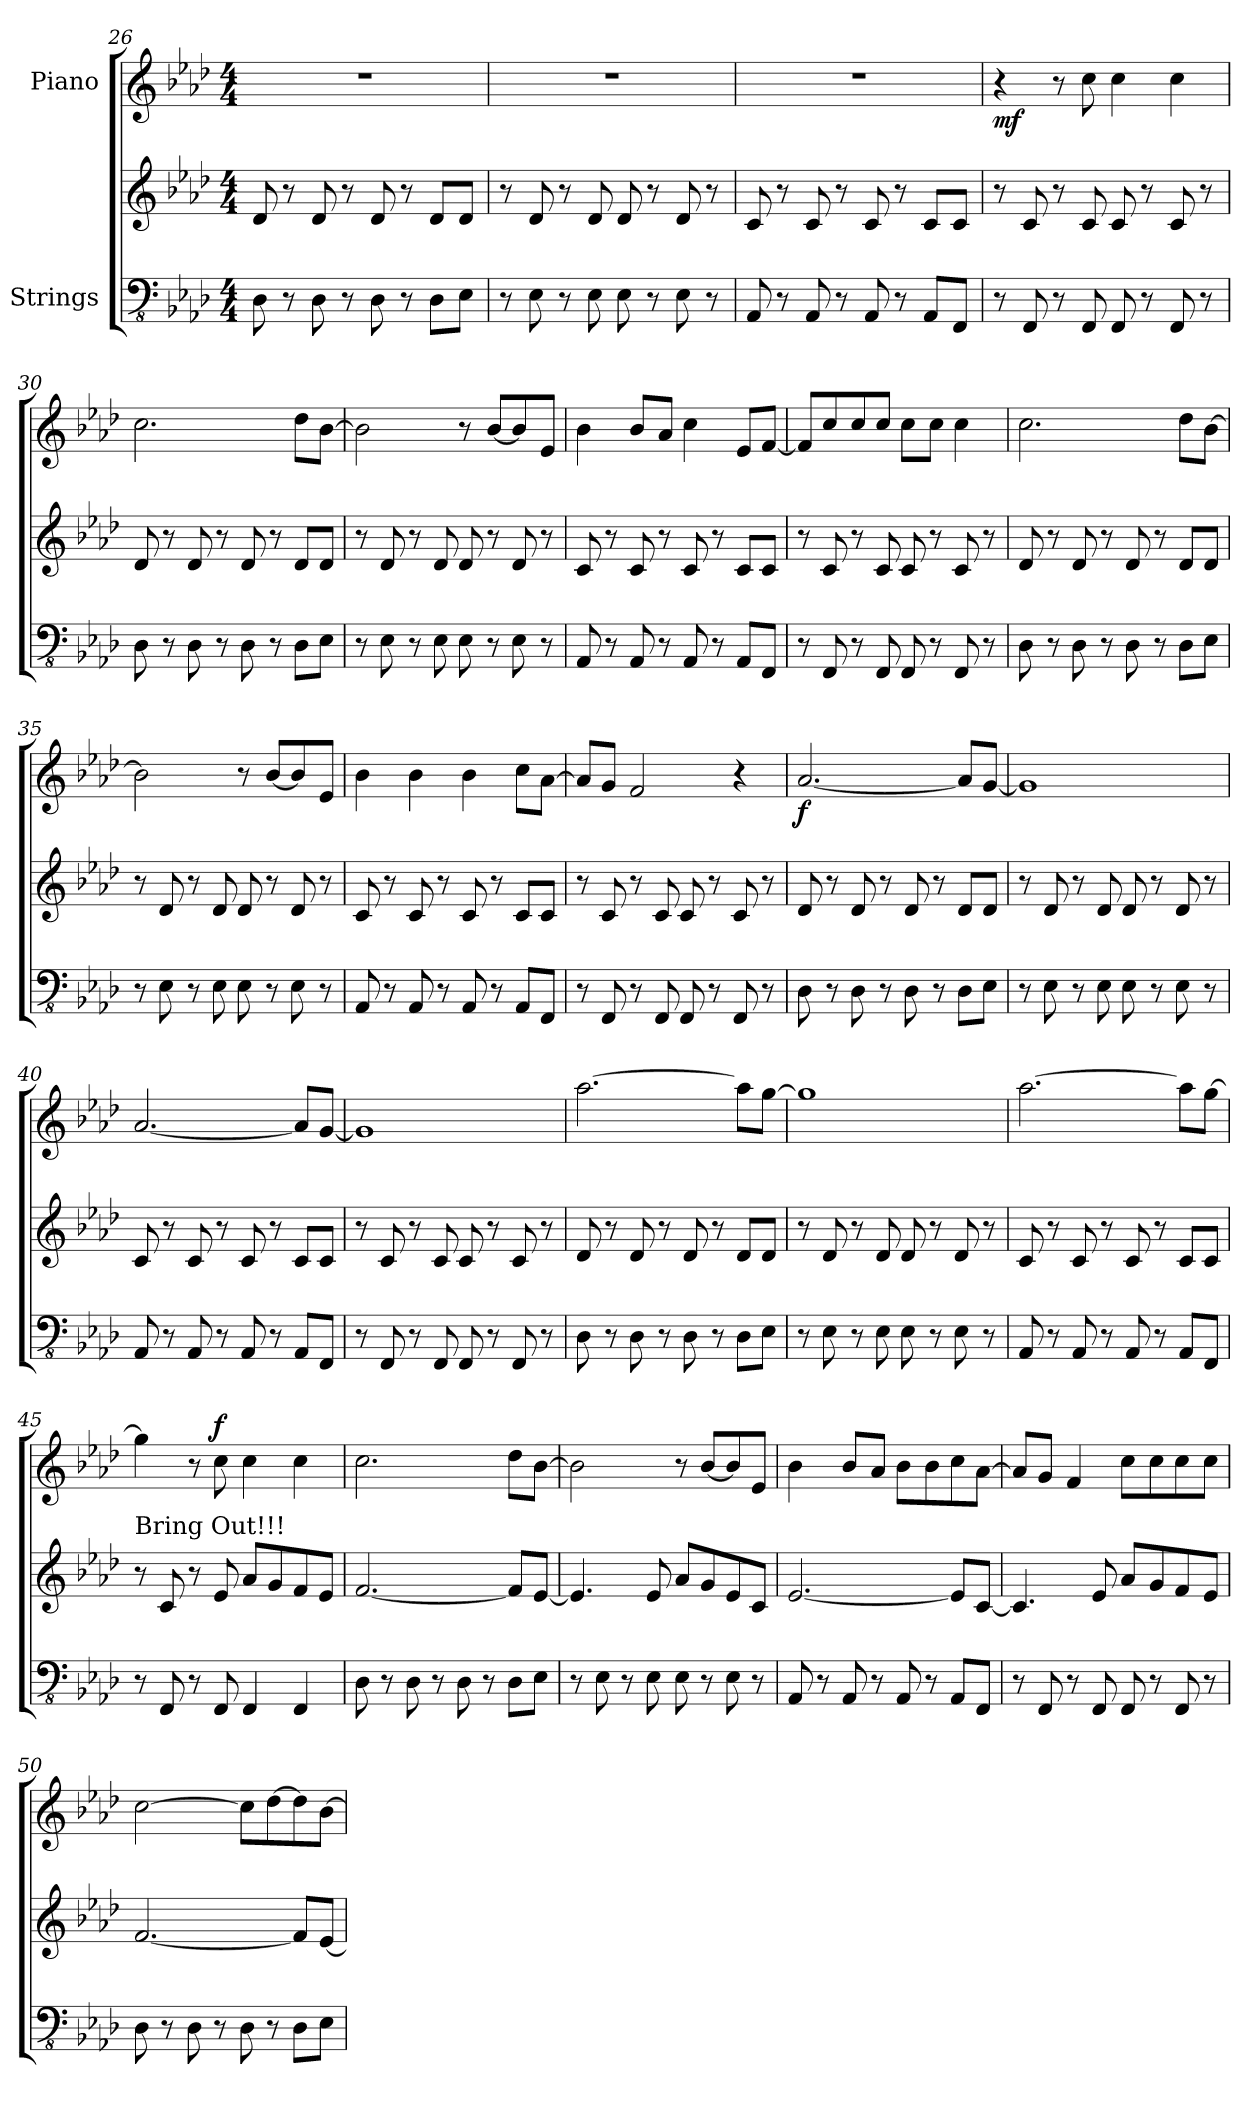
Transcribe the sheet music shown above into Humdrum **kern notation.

**kern	**kern	**dynam	**kern	**dynam
*part2	*part2	*part2	*part1	*part1
*staff3	*staff2	*staff2/3	*staff1	*staff1
*I"Strings	*	*	*I"Piano	*
*clefFv4	*clefG2	*	*clefG2	*
*k[b-e-a-d-]	*k[b-e-a-d-]	*	*k[b-e-a-d-]	*
*M4/4	*M4/4	*	*M4/4	*
=26	=26	=26	=26	=26
8DD-\	8d-/	.	1r	.
8r	8r	.	.	.
8DD-\	8d-/	.	.	.
8r	8r	.	.	.
8DD-\	8d-/	.	.	.
8r	8r	.	.	.
8DD-\L	8d-/L	.	.	.
8EE-\J	8d-/J	.	.	.
=27	=27	=27	=27	=27
8r	8r	.	1r	.
8EE-\	8d-/	.	.	.
8r	8r	.	.	.
8EE-\	8d-/	.	.	.
8EE-\	8d-/	.	.	.
8r	8r	.	.	.
8EE-\	8d-/	.	.	.
8r	8r	.	.	.
!!LO:LB:g=z
=28	=28	=28	=28	=28
8AAA-/	8c/	.	1r	.
8r	8r	.	.	.
8AAA-/	8c/	.	.	.
8r	8r	.	.	.
8AAA-/	8c/	.	.	.
8r	8r	.	.	.
8AAA-/L	8c/L	.	.	.
8FFF/J	8c/J	.	.	.
=29	=29	=29	=29	=29
!	!	!LO:DY:b=2	!	!
!	!	!LO:DY:n=1:b	!	!LO:DY:b
8r	8r	mp mp	4r	mf
8FFF/	8c/	.	.	.
8r	8r	.	8r	.
8FFF/	8c/	.	8cc\	.
8FFF/	8c/	.	4cc\	.
8r	8r	.	.	.
8FFF/	8c/	.	4cc\	.
8r	8r	.	.	.
=30	=30	=30	=30	=30
8DD-\	8d-/	.	2.cc\	.
8r	8r	.	.	.
8DD-\	8d-/	.	.	.
8r	8r	.	.	.
8DD-\	8d-/	.	.	.
8r	8r	.	.	.
8DD-\L	8d-/L	.	8dd-\L	.
8EE-\J	8d-/J	.	[8b-\J	.
=31	=31	=31	=31	=31
8r	8r	.	2b-\]	.
8EE-\	8d-/	.	.	.
8r	8r	.	.	.
8EE-\	8d-/	.	.	.
8EE-\	8d-/	.	8r	.
8r	8r	.	[8b-/L	.
8EE-\	8d-/	.	8b-/]	.
8r	8r	.	8e-/J	.
!!LO:LB:g=z
=32	=32	=32	=32	=32
8AAA-/	8c/	.	4b-\	.
8r	8r	.	.	.
8AAA-/	8c/	.	8b-/L	.
8r	8r	.	8a-/J	.
8AAA-/	8c/	.	4cc\	.
8r	8r	.	.	.
8AAA-/L	8c/L	.	8e-/L	.
8FFF/J	8c/J	.	[8f/J	.
=33	=33	=33	=33	=33
8r	8r	.	8f/L]	.
8FFF/	8c/	.	8cc/	.
8r	8r	.	8cc/	.
8FFF/	8c/	.	8cc/J	.
8FFF/	8c/	.	8cc\L	.
8r	8r	.	8cc\J	.
8FFF/	8c/	.	4cc\	.
8r	8r	.	.	.
=34	=34	=34	=34	=34
8DD-\	8d-/	.	2.cc\	.
8r	8r	.	.	.
8DD-\	8d-/	.	.	.
8r	8r	.	.	.
8DD-\	8d-/	.	.	.
8r	8r	.	.	.
8DD-\L	8d-/L	.	8dd-\L	.
8EE-\J	8d-/J	.	[8b-\J	.
=35	=35	=35	=35	=35
8r	8r	.	2b-\]	.
8EE-\	8d-/	.	.	.
8r	8r	.	.	.
8EE-\	8d-/	.	.	.
8EE-\	8d-/	.	8r	.
8r	8r	.	[8b-/L	.
8EE-\	8d-/	.	8b-/]	.
8r	8r	.	8e-/J	.
!!LO:LB:g=z
=36	=36	=36	=36	=36
8AAA-/	8c/	.	4b-\	.
8r	8r	.	.	.
8AAA-/	8c/	.	4b-\	.
8r	8r	.	.	.
8AAA-/	8c/	.	4b-\	.
8r	8r	.	.	.
8AAA-/L	8c/L	.	8cc\L	.
8FFF/J	8c/J	.	[8a-\J	.
=37	=37	=37	=37	=37
!	!	!LO:DY:b=2	!	!
!	!	!LO:DY:n=1:b	!	!
8r	8r	mf mf	8a-/L]	.
8FFF/	8c/	.	8g/J	.
8r	8r	.	2f/	.
8FFF/	8c/	.	.	.
8FFF/	8c/	.	.	.
8r	8r	.	.	.
8FFF/	8c/	.	4r	.
8r	8r	.	.	.
=38	=38	=38	=38	=38
!	!	!	!	!LO:DY:b
8DD-\	8d-/	.	[2.a-/	f
8r	8r	.	.	.
8DD-\	8d-/	.	.	.
8r	8r	.	.	.
8DD-\	8d-/	.	.	.
8r	8r	.	.	.
8DD-\L	8d-/L	.	8a-/L]	.
8EE-\J	8d-/J	.	[8g/J	.
=39	=39	=39	=39	=39
8r	8r	.	1g]	.
8EE-\	8d-/	.	.	.
8r	8r	.	.	.
8EE-\	8d-/	.	.	.
8EE-\	8d-/	.	.	.
8r	8r	.	.	.
8EE-\	8d-/	.	.	.
8r	8r	.	.	.
!!LO:PB:g=z
=40	=40	=40	=40	=40
8AAA-/	8c/	.	[2.a-/	.
8r	8r	.	.	.
8AAA-/	8c/	.	.	.
8r	8r	.	.	.
8AAA-/	8c/	.	.	.
8r	8r	.	.	.
8AAA-/L	8c/L	.	8a-/L]	.
8FFF/J	8c/J	.	[8g/J	.
=41	=41	=41	=41	=41
8r	8r	.	1g]	.
8FFF/	8c/	.	.	.
8r	8r	.	.	.
8FFF/	8c/	.	.	.
8FFF/	8c/	.	.	.
8r	8r	.	.	.
8FFF/	8c/	.	.	.
8r	8r	.	.	.
=42	=42	=42	=42	=42
8DD-\	8d-/	.	[2.aa-\	.
8r	8r	.	.	.
8DD-\	8d-/	.	.	.
8r	8r	.	.	.
8DD-\	8d-/	.	.	.
8r	8r	.	.	.
8DD-\L	8d-/L	.	8aa-\L]	.
8EE-\J	8d-/J	.	[8gg\J	.
=43	=43	=43	=43	=43
8r	8r	.	1gg]	.
8EE-\	8d-/	.	.	.
8r	8r	.	.	.
8EE-\	8d-/	.	.	.
8EE-\	8d-/	.	.	.
8r	8r	.	.	.
8EE-\	8d-/	.	.	.
8r	8r	.	.	.
!!LO:LB:g=z
=44	=44	=44	=44	=44
8AAA-/	8c/	.	[2.aa-\	.
8r	8r	.	.	.
8AAA-/	8c/	.	.	.
8r	8r	.	.	.
8AAA-/	8c/	.	.	.
8r	8r	.	.	.
8AAA-/L	8c/L	.	8aa-\L]	.
8FFF/J	8c/J	.	[8gg\J	.
=45	=45	=45	=45	=45
!	!LO:TX:a:t=Bring Out!!!	!	!	!
!	!	!LO:DY:b=2	!	!
!	!	!LO:DY:n=1:b	!	!
8r	8r	mp f	4gg\]	.
8FFF/	8c/	.	.	.
8r	8r	.	8r	.
!	!	!	!	!LO:DY:a
8FFF/	8e-/	.	8cc\	f
4FFF/	8a-/L	.	4cc\	.
.	8g/	.	.	.
4FFF/	8f/	.	4cc\	.
.	8e-/J	.	.	.
=46	=46	=46	=46	=46
8DD-\	[2.f/	.	2.cc\	.
8r	.	.	.	.
8DD-\	.	.	.	.
8r	.	.	.	.
8DD-\	.	.	.	.
8r	.	.	.	.
8DD-\L	8f/L]	.	8dd-\L	.
8EE-\J	[8e-/J	.	[8b-\J	.
=47	=47	=47	=47	=47
8r	4.e-/]	.	2b-\]	.
8EE-\	.	.	.	.
8r	.	.	.	.
8EE-\	8e-/	.	.	.
8EE-\	8a-/L	.	8r	.
8r	8g/	.	[8b-/L	.
8EE-\	8e-/	.	8b-/]	.
8r	8c/J	.	8e-/J	.
!!LO:LB:g=z
=48	=48	=48	=48	=48
8AAA-/	[2.e-/	.	4b-\	.
8r	.	.	.	.
8AAA-/	.	.	8b-/L	.
8r	.	.	8a-/J	.
8AAA-/	.	.	8b-\L	.
8r	.	.	8b-\	.
8AAA-/L	8e-/L]	.	8cc\	.
8FFF/J	[8c/J	.	[8a-\J	.
=49	=49	=49	=49	=49
8r	4.c/]	.	8a-/L]	.
8FFF/	.	.	8g/J	.
8r	.	.	4f/	.
8FFF/	8e-/	.	.	.
8FFF/	8a-/L	.	8cc\L	.
8r	8g/	.	8cc\	.
8FFF/	8f/	.	8cc\	.
8r	8e-/J	.	8cc\J	.
=50	=50	=50	=50	=50
8DD-\	[2.f/	.	[2cc\	.
8r	.	.	.	.
8DD-\	.	.	.	.
8r	.	.	.	.
8DD-\	.	.	8cc\L]	.
8r	.	.	[8dd-\	.
8DD-\L	8f/L]	.	8dd-\]	.
8EE-\J	[8e-/J	.	[8b-\J	.
=	=	=	=	=
*-	*-	*-	*-	*-
